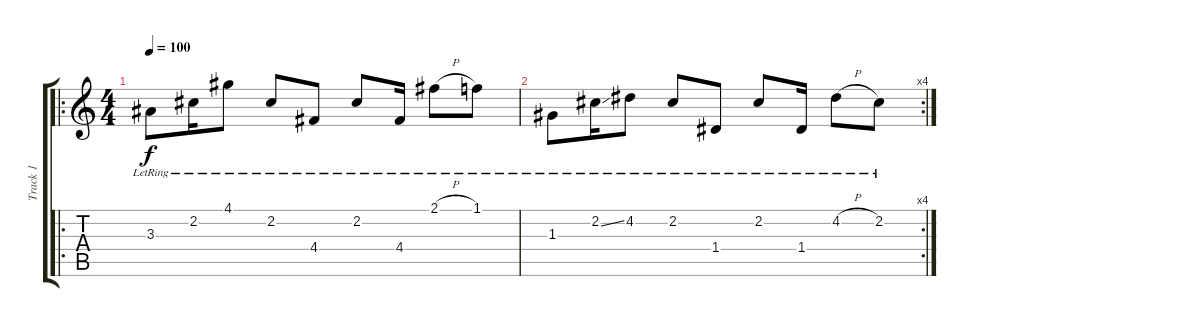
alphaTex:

\track ("Track 1" "Track 1") {instrument acousticguitarsteel}
\staff {score tabs}
\tuning (E4 B3 G3 D3 A2 E2) {hide}
\ro
\ts (4 4)
\tempo 100
\clef g2
\ks c
3.3{lr}.8{dy f} 2.2{lr}.16 4.1{lr}.8 2.2{lr}.8 4.4{lr}.8 2.2{lr}.8 4.4{lr}.16 2.1{h lr}.8 1.1{lr}.8 |
\rc 4
1.3{lr}.8 2.2{ss lr}.16 4.2{lr}.8 2.2{lr}.8 1.4{lr}.8 2.2{lr}.8 1.4{lr}.16 4.2{h lr}.8 2.2{lr}.8
